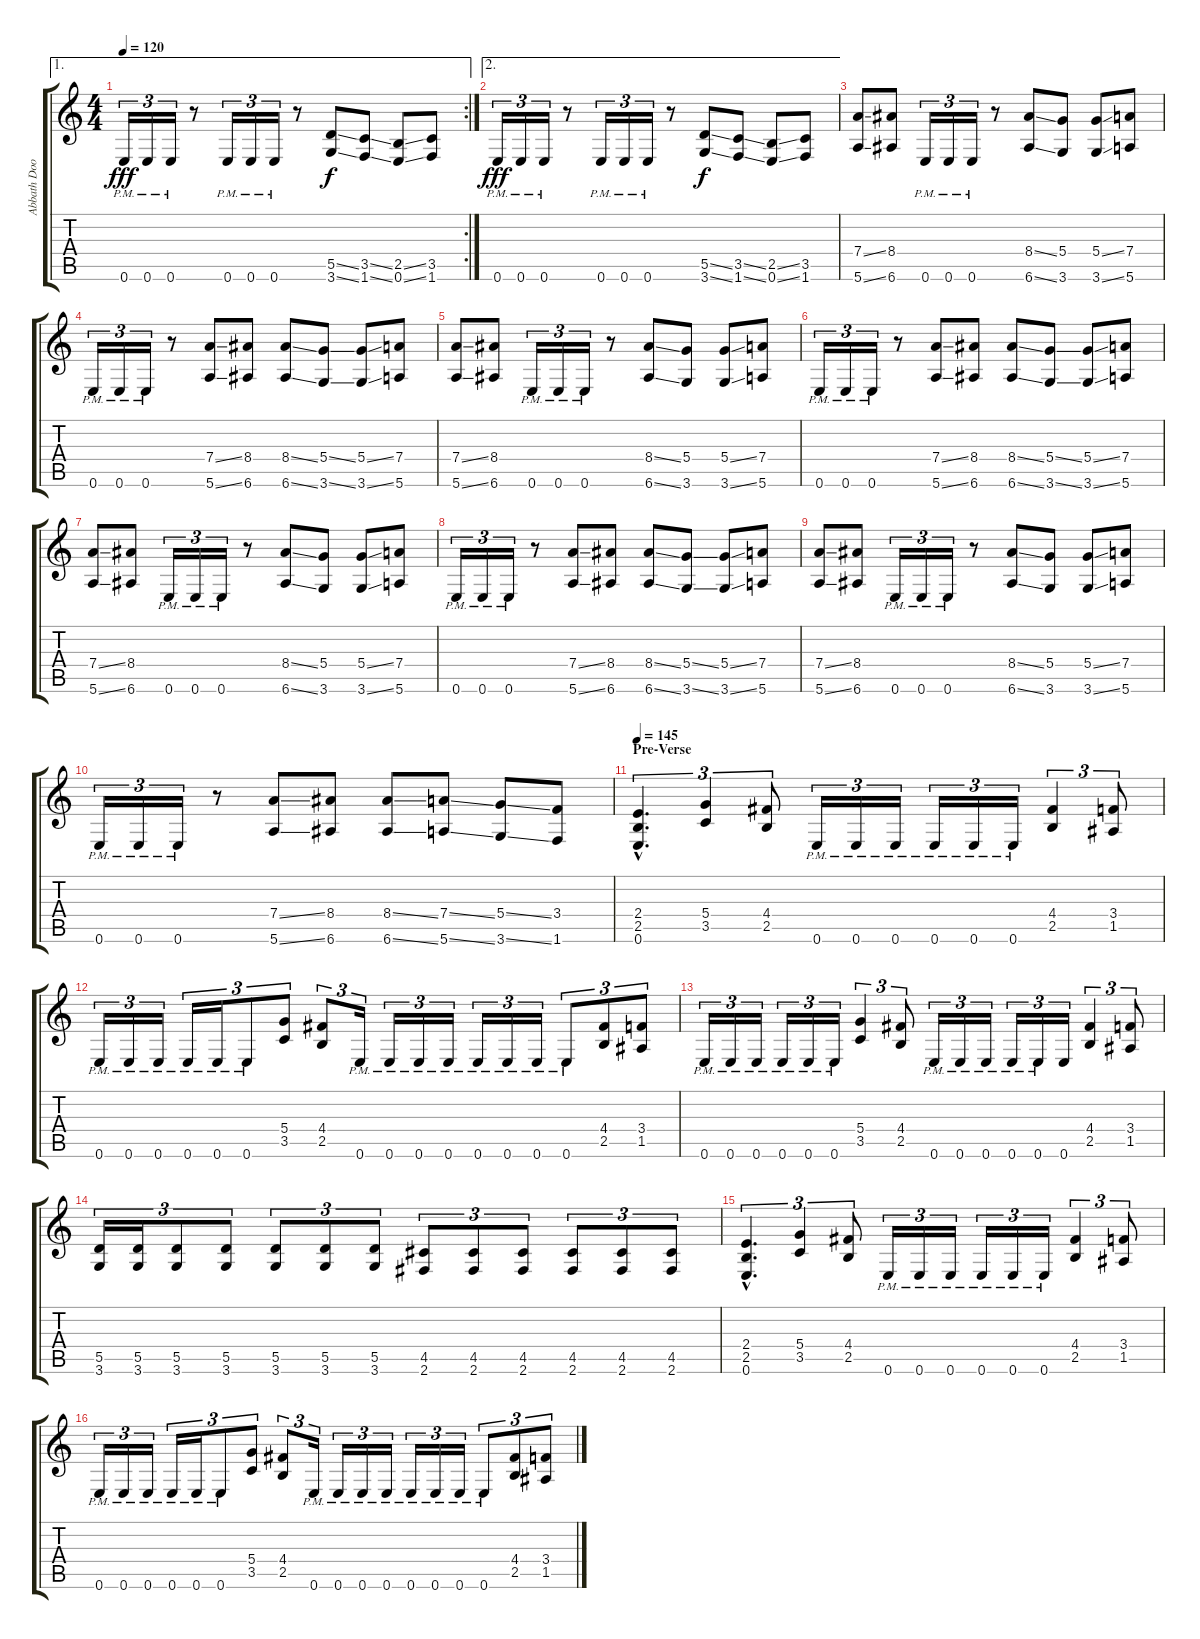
\track ("Abbath Doom Occulta" "Abbath Doo") {instrument distortionguitar}
\staff {score tabs}
\tuning (E4 B3 G3 D3 A2 E2) {hide}
\ae 1
\rc 2
\ts (4 4)
\tempo 120
\clef g2
\ks c
0.6{pm}.16{tu (3 2) dy fff} 0.6{pm}.16{tu (3 2)} 0.6{pm}.16{tu (3 2)} r.8 0.6{pm}.16{tu (3 2)} 0.6{pm}.16{tu (3 2)} 0.6{pm}.16{tu (3 2)} r.8 (5.5{ss} 3.6{ss}).8{dy f} (3.5{ss} 1.6{ss}).8 (2.5{ss} 0.6{ss}).8 (3.5 1.6).8 |
\ae 2
0.6{pm}.16{tu (3 2) dy fff} 0.6{pm}.16{tu (3 2)} 0.6{pm}.16{tu (3 2)} r.8 0.6{pm}.16{tu (3 2)} 0.6{pm}.16{tu (3 2)} 0.6{pm}.16{tu (3 2)} r.8 (5.5{ss} 3.6{ss}).8{dy f} (3.5{ss} 1.6{ss}).8 (2.5{ss} 0.6{ss}).8 (3.5 1.6).8 |
(7.4{ss} 5.6{ss}).8 (8.4 6.6).8 0.6{pm}.16{tu (3 2)} 0.6{pm}.16{tu (3 2)} 0.6{pm}.16{tu (3 2)} r.8 (8.4{ss} 6.6{ss}).8 (5.4 3.6).8 (5.4{ss} 3.6{ss}).8 (7.4 5.6).8 |
0.6{pm}.16{tu (3 2)} 0.6{pm}.16{tu (3 2)} 0.6{pm}.16{tu (3 2)} r.8 (7.4{ss} 5.6{ss}).8 (8.4 6.6).8 (8.4{ss} 6.6{ss}).8 (5.4{ss} 3.6{ss}).8 (5.4{ss} 3.6{ss}).8 (7.4 5.6).8 |
(7.4{ss} 5.6{ss}).8 (8.4 6.6).8 0.6{pm}.16{tu (3 2)} 0.6{pm}.16{tu (3 2)} 0.6{pm}.16{tu (3 2)} r.8 (8.4{ss} 6.6{ss}).8 (5.4 3.6).8 (5.4{ss} 3.6{ss}).8 (7.4 5.6).8 |
0.6{pm}.16{tu (3 2)} 0.6{pm}.16{tu (3 2)} 0.6{pm}.16{tu (3 2)} r.8 (7.4{ss} 5.6{ss}).8 (8.4 6.6).8 (8.4{ss} 6.6{ss}).8 (5.4{ss} 3.6{ss}).8 (5.4{ss} 3.6{ss}).8 (7.4 5.6).8 |
(7.4{ss} 5.6{ss}).8 (8.4 6.6).8 0.6{pm}.16{tu (3 2)} 0.6{pm}.16{tu (3 2)} 0.6{pm}.16{tu (3 2)} r.8 (8.4{ss} 6.6{ss}).8 (5.4 3.6).8 (5.4{ss} 3.6{ss}).8 (7.4 5.6).8 |
0.6{pm}.16{tu (3 2)} 0.6{pm}.16{tu (3 2)} 0.6{pm}.16{tu (3 2)} r.8 (7.4{ss} 5.6{ss}).8 (8.4 6.6).8 (8.4{ss} 6.6{ss}).8 (5.4{ss} 3.6{ss}).8 (5.4{ss} 3.6{ss}).8 (7.4 5.6).8 |
(7.4{ss} 5.6{ss}).8 (8.4 6.6).8 0.6{pm}.16{tu (3 2)} 0.6{pm}.16{tu (3 2)} 0.6{pm}.16{tu (3 2)} r.8 (8.4{ss} 6.6{ss}).8 (5.4 3.6).8 (5.4{ss} 3.6{ss}).8 (7.4 5.6).8 |
0.6{pm}.16{tu (3 2)} 0.6{pm}.16{tu (3 2)} 0.6{pm}.16{tu (3 2)} r.8 (7.4{ss} 5.6{ss}).8 (8.4 6.6).8 (8.4{ss} 6.6{ss}).8 (7.4{ss} 5.6{ss}).8 (5.4{ss} 3.6{ss}).8 (3.4 1.6).8 |
\section ("" "Pre-Verse")
\tempo 145
(2.4{hac} 2.5{hac} 0.6{hac}).4{d tu (3 2)} (5.4 3.5).4{tu (3 2)} (4.4 2.5).8{tu (3 2)} 0.6{pm}.16{tu (3 2)} 0.6{pm}.16{tu (3 2)} 0.6{pm}.16{tu (3 2)} 0.6{pm}.16{tu (3 2)} 0.6{pm}.16{tu (3 2)} 0.6{pm}.16{tu (3 2)} (4.4 2.5).4{tu (3 2)} (3.4 1.5).8{tu (3 2)} |
0.6{pm}.16{tu (3 2)} 0.6{pm}.16{tu (3 2)} 0.6{pm}.16{tu (3 2)} 0.6{pm}.16{tu (3 2)} 0.6{pm}.16{tu (3 2)} 0.6{pm}.8{tu (3 2)} (5.4 3.5).8{tu (3 2)} (4.4 2.5).8{tu (3 2)} 0.6{pm}.16{tu (3 2)} 0.6{pm}.16{tu (3 2)} 0.6{pm}.16{tu (3 2)} 0.6{pm}.16{tu (3 2)} 0.6{pm}.16{tu (3 2)} 0.6{pm}.16{tu (3 2)} 0.6{pm}.16{tu (3 2)} 0.6{pm}.8{tu (3 2)} (4.4 2.5).8{tu (3 2)} (3.4 1.5).8{tu (3 2)} |
0.6{pm}.16{tu (3 2)} 0.6{pm}.16{tu (3 2)} 0.6{pm}.16{tu (3 2)} 0.6{pm}.16{tu (3 2)} 0.6{pm}.16{tu (3 2)} 0.6{pm}.16{tu (3 2)} (5.4 3.5).4{tu (3 2)} (4.4 2.5).8{tu (3 2)} 0.6{pm}.16{tu (3 2)} 0.6{pm}.16{tu (3 2)} 0.6{pm}.16{tu (3 2)} 0.6{pm}.16{tu (3 2)} 0.6{pm}.16{tu (3 2)} 0.6.16{tu (3 2)} (4.4 2.5).4{tu (3 2)} (3.4 1.5).8{tu (3 2)} |
(5.5 3.6).16{tu (3 2)} (5.5 3.6).16{tu (3 2)} (5.5 3.6).8{tu (3 2)} (5.5 3.6).8{tu (3 2)} (5.5 3.6).8{tu (3 2)} (5.5 3.6).8{tu (3 2)} (5.5 3.6).8{tu (3 2)} (4.5 2.6).8{tu (3 2)} (4.5 2.6).8{tu (3 2)} (4.5 2.6).8{tu (3 2)} (4.5 2.6).8{tu (3 2)} (4.5 2.6).8{tu (3 2)} (4.5 2.6).8{tu (3 2)} |
(2.4{hac} 2.5{hac} 0.6{hac}).4{d tu (3 2)} (5.4 3.5).4{tu (3 2)} (4.4 2.5).8{tu (3 2)} 0.6{pm}.16{tu (3 2)} 0.6{pm}.16{tu (3 2)} 0.6{pm}.16{tu (3 2)} 0.6{pm}.16{tu (3 2)} 0.6{pm}.16{tu (3 2)} 0.6{pm}.16{tu (3 2)} (4.4 2.5).4{tu (3 2)} (3.4 1.5).8{tu (3 2)} |
0.6{pm}.16{tu (3 2)} 0.6{pm}.16{tu (3 2)} 0.6{pm}.16{tu (3 2)} 0.6{pm}.16{tu (3 2)} 0.6{pm}.16{tu (3 2)} 0.6{pm}.8{tu (3 2)} (5.4 3.5).8{tu (3 2)} (4.4 2.5).8{tu (3 2)} 0.6{pm}.16{tu (3 2)} 0.6{pm}.16{tu (3 2)} 0.6{pm}.16{tu (3 2)} 0.6{pm}.16{tu (3 2)} 0.6{pm}.16{tu (3 2)} 0.6{pm}.16{tu (3 2)} 0.6{pm}.16{tu (3 2)} 0.6{pm}.8{tu (3 2)} (4.4 2.5).8{tu (3 2)} (3.4 1.5).8{tu (3 2)}
